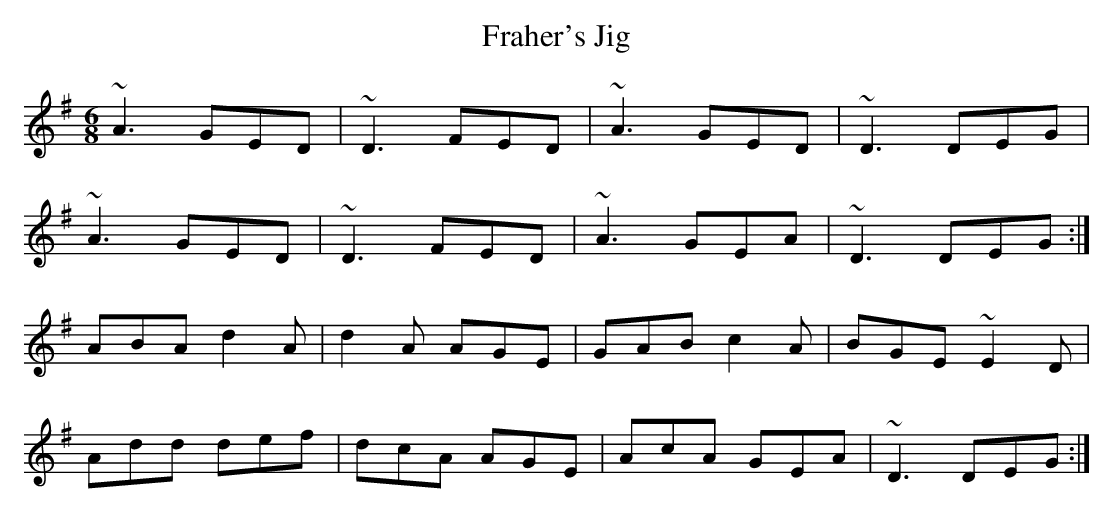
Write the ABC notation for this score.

X:1
T:Fraher's Jig
M:6/8
K:Dmix
~A3 GED|~D3 FED|~A3 GED|~D3 DEG|
~A3 GED|~D3 FED |~A3 GEA|~D3 DEG:|
ABA d2A|d2A AGE|GAB c2A|BGE ~E2 D|
Add def|dcA AGE|AcA GEA|~D3 DEG:|
